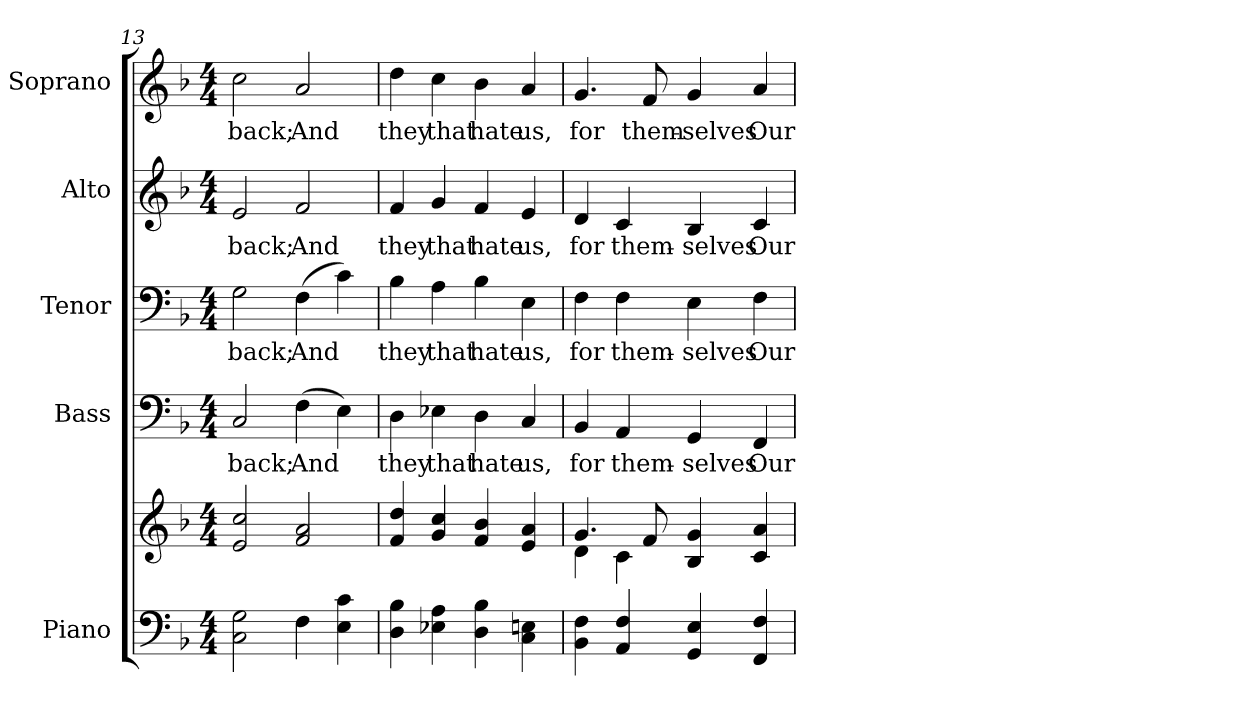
**kern	**kern	**kern	**text	**kern	**text	**kern	**text	**kern	**text
*part5	*part5	*part4	*part4	*part3	*part3	*part2	*part2	*part1	*part1
*staff6	*staff5	*staff4	*staff4	*staff3	*staff3	*staff2	*staff2	*staff1	*staff1
*I"Piano	*	*I"Bass	*	*I"Tenor	*	*I"Alto	*	*I"Soprano	*
*I'Pno.	*	*I'B.	*	*I'T.	*	*I'A.	*	*I'S.	*
!!LO:PB:g=z
*clefF4	*clefG2	*clefF4	*	*clefF4	*	*clefG2	*	*clefG2	*
*k[b-]	*k[b-]	*k[b-]	*	*k[b-]	*	*k[b-]	*	*k[b-]	*
*F:	*F:	*F:	*	*F:	*	*F:	*	*F:	*
*M4/4	*M4/4	*M4/4	*	*M4/4	*	*M4/4	*	*M4/4	*
=13	=13	=13	=13	=13	=13	=13	=13	=13	=13
!	!	!	!LO:LY:b:color=#000000	!	!	!	!	!	!
!	!	!	!	!	!LO:LY:b:color=#000000	!	!	!	!
!	!	!	!	!	!	!	!LO:LY:b:color=#000000	!	!
!	!	!	!	!	!	!	!	!	!LO:LY:b:color=#000000
2Ci\ 2Gi	2ei/ 2cci	2Ci/	back;	2Gi\	back;	2ei/	back;	2cci\	back;
!	!	!	!LO:LY:b:color=#000000	!	!	!	!	!	!
!	!	!	!	!	!LO:LY:b:color=#000000	!	!	!	!
!	!	!	!	!	!	!	!LO:LY:b:color=#000000	!	!
!	!	!	!	!	!	!	!	!	!LO:LY:b:color=#000000
4Fi\	2fi/ 2ai	(4Fi\	And	(4Fi\	And	2fi/	And	2ai/	And
4Ei\ 4ci	.	4Ei\)	.	4ci\)	.	.	.	.	.
=14	=14	=14	=14	=14	=14	=14	=14	=14	=14
!	!	!	!LO:LY:b:color=#000000	!	!	!	!	!	!
!	!	!	!	!	!LO:LY:b:color=#000000	!	!	!	!
!	!	!	!	!	!	!	!LO:LY:b:color=#000000	!	!
!	!	!	!	!	!	!	!	!	!LO:LY:b:color=#000000
4Di\ 4B-i	4fi/ 4ddi	4Di\	they	4B-i\	they	4fi/	they	4ddi\	they
!	!	!	!LO:LY:b:color=#000000	!	!	!	!	!	!
!	!	!	!	!	!LO:LY:b:color=#000000	!	!	!	!
!	!	!	!	!	!	!	!LO:LY:b:color=#000000	!	!
!	!	!	!	!	!	!	!	!	!LO:LY:b:color=#000000
4E-Xi\ 4Ai	4gi/ 4cci	4E-Xi\	that	4Ai\	that	4gi/	that	4cci\	that
!	!	!	!LO:LY:b:color=#000000	!	!	!	!	!	!
!	!	!	!	!	!LO:LY:b:color=#000000	!	!	!	!
!	!	!	!	!	!	!	!LO:LY:b:color=#000000	!	!
!	!	!	!	!	!	!	!	!	!LO:LY:b:color=#000000
4Di\ 4B-i	4fi/ 4b-i	4Di\	hate	4B-i\	hate	4fi/	hate	4b-i\	hate
!	!	!	!LO:LY:b:color=#000000	!	!	!	!	!	!
!	!	!	!	!	!LO:LY:b:color=#000000	!	!	!	!
!	!	!	!	!	!	!	!LO:LY:b:color=#000000	!	!
!	!	!	!	!	!	!	!	!	!LO:LY:b:color=#000000
4Ci\ 4Eni	4ei/ 4ai	4Ci/	us,	4Ei\	us,	4ei/	us,	4ai/	us,
=15	=15	=15	=15	=15	=15	=15	=15	=15	=15
*	*^	*	*	*	*	*	*	*	*
!	!	!	!	!LO:LY:b:color=#000000	!	!	!	!	!	!
!	!	!	!	!	!	!LO:LY:b:color=#000000	!	!	!	!
!	!	!	!	!	!	!	!	!LO:LY:b:color=#000000	!	!
!	!	!	!	!	!	!	!	!	!	!LO:LY:b:color=#000000
4BB-i\ 4Fi	4.gi/	4di\	4BB-i/	for	4Fi\	for	4di/	for	4.gi/	for
!	!	!	!	!LO:LY:b:color=#000000	!	!	!	!	!	!
!	!	!	!	!	!	!LO:LY:b:color=#000000	!	!	!	!
!	!	!	!	!	!	!	!	!LO:LY:b:color=#000000	!	!
4AAi/ 4Fi	.	4ci\	4AAi/	them-	4Fi\	them-	4ci/	them-	.	.
!	!	!	!	!	!	!	!	!	!	!LO:LY:b:color=#000000
.	8fi/	.	.	.	.	.	.	.	8fi/	them-
!	!	!	!	!LO:LY:b:color=#000000	!	!	!	!	!	!
!	!	!	!	!	!	!LO:LY:b:color=#000000	!	!	!	!
!	!	!	!	!	!	!	!	!LO:LY:b:color=#000000	!	!
!	!	!	!	!	!	!	!	!	!	!LO:LY:b:color=#000000
4GGi/ 4Ei	4B-i/ 4gi	2ryy	4GGi/	-selves	4Ei\	-selves	4B-i/	-selves	4gi/	-selves
!	!	!	!	!LO:LY:b:color=#000000	!	!	!	!	!	!
!	!	!	!	!	!	!LO:LY:b:color=#000000	!	!	!	!
!	!	!	!	!	!	!	!	!LO:LY:b:color=#000000	!	!
!	!	!	!	!	!	!	!	!	!	!LO:LY:b:color=#000000
4FFi/ 4Fi	4ci/ 4ai	.	4FFi/	Our	4Fi\	Our	4ci/	Our	4ai/	Our
*	*v	*v	*	*	*	*	*	*	*	*
=	=	=	=	=	=	=	=	=	=
*-	*-	*-	*-	*-	*-	*-	*-	*-	*-
